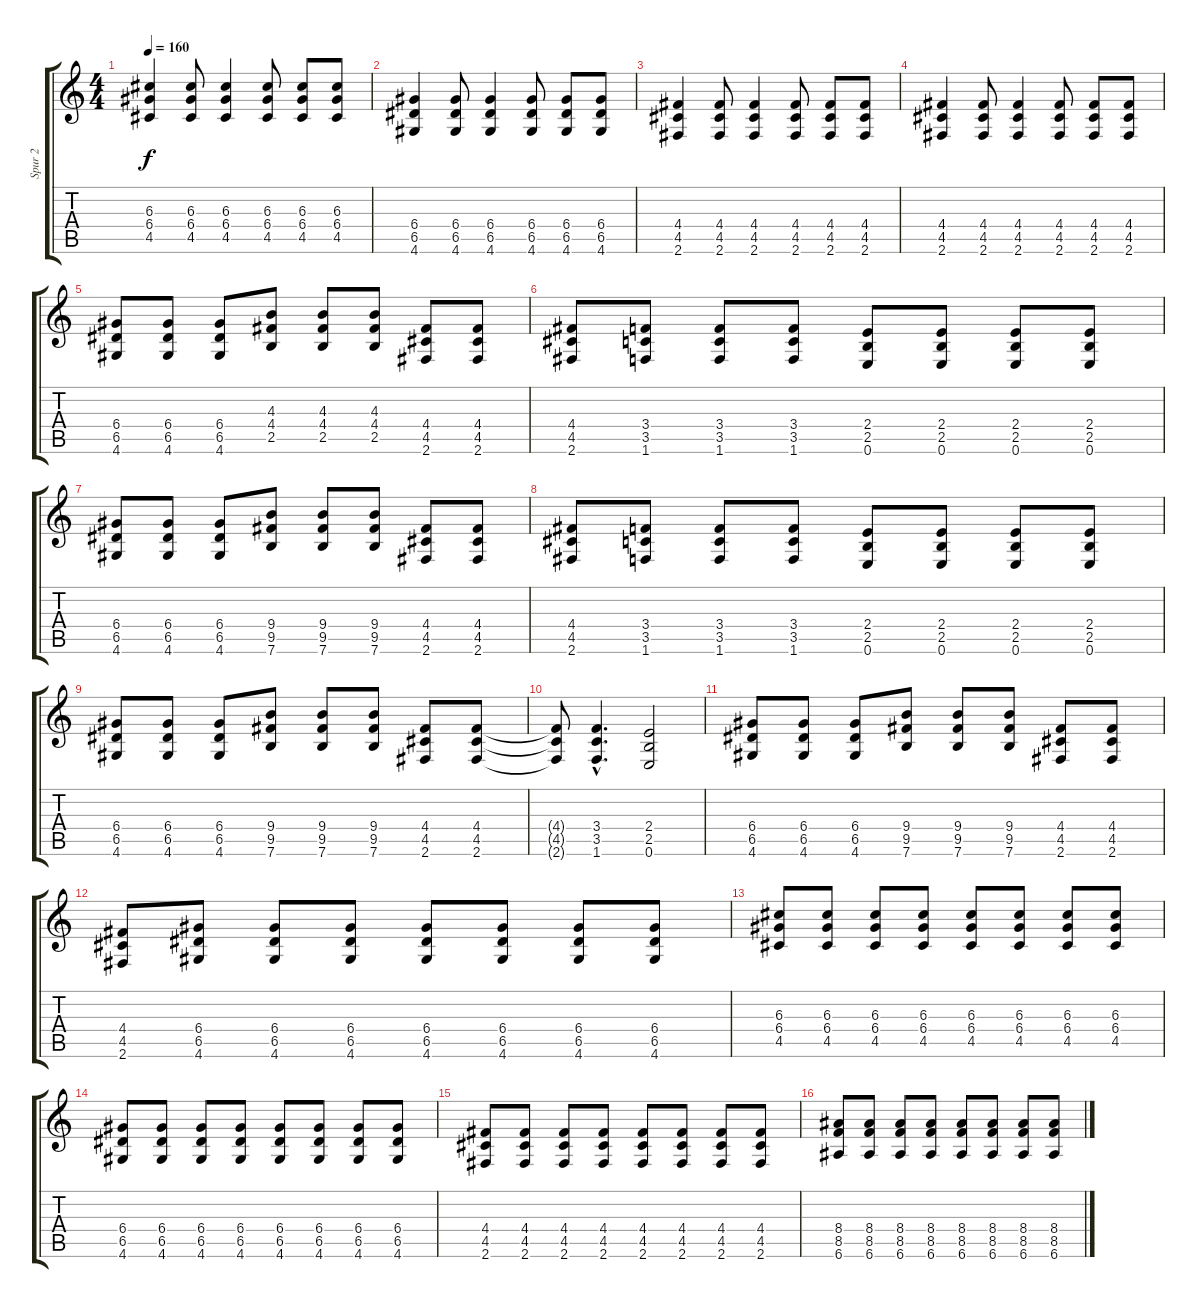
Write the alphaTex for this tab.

\track ("Spur 2" "Spur 2") {instrument distortionguitar}
\staff {score tabs}
\tuning (E4 B3 G3 D3 A2 E2) {hide}
\ts (4 4)
\tempo 160
\clef g2
\ks c
(6.3 6.4 4.5).4{dy f} (6.3 6.4 4.5).8 (6.3 6.4 4.5).4 (6.3 6.4 4.5).8 (6.3 6.4 4.5).8 (6.3 6.4 4.5).8 |
(6.4 6.5 4.6).4 (6.4 6.5 4.6).8 (6.4 6.5 4.6).4 (6.4 6.5 4.6).8 (6.4 6.5 4.6).8 (6.4 6.5 4.6).8 |
(4.4 4.5 2.6).4 (4.4 4.5 2.6).8 (4.4 4.5 2.6).4 (4.4 4.5 2.6).8 (4.4 4.5 2.6).8 (4.4 4.5 2.6).8 |
(4.4 4.5 2.6).4 (4.4 4.5 2.6).8 (4.4 4.5 2.6).4 (4.4 4.5 2.6).8 (4.4 4.5 2.6).8 (4.4 4.5 2.6).8 |
(6.4 6.5 4.6).8 (6.4 6.5 4.6).8 (6.4 6.5 4.6).8 (4.3 4.4 2.5).8 (4.3 4.4 2.5).8 (4.3 4.4 2.5).8 (4.4 4.5 2.6).8 (4.4 4.5 2.6).8 |
(4.4 4.5 2.6).8 (3.4 3.5 1.6).8 (3.4 3.5 1.6).8 (3.4 3.5 1.6).8 (2.4 2.5 0.6).8 (2.4 2.5 0.6).8 (2.4 2.5 0.6).8 (2.4 2.5 0.6).8 |
(6.4 6.5 4.6).8 (6.4 6.5 4.6).8 (6.4 6.5 4.6).8 (9.4 9.5 7.6).8 (9.4 9.5 7.6).8 (9.4 9.5 7.6).8 (4.4 4.5 2.6).8 (4.4 4.5 2.6).8 |
(4.4 4.5 2.6).8 (3.4 3.5 1.6).8 (3.4 3.5 1.6).8 (3.4 3.5 1.6).8 (2.4 2.5 0.6).8 (2.4 2.5 0.6).8 (2.4 2.5 0.6).8 (2.4 2.5 0.6).8 |
(6.4 6.5 4.6).8 (6.4 6.5 4.6).8 (6.4 6.5 4.6).8 (9.4 9.5 7.6).8 (9.4 9.5 7.6).8 (9.4 9.5 7.6).8 (4.4 4.5 2.6).8 (4.4 4.5 2.6).8 |
(4.4{t} 4.5{t} 2.6{t}).8 (3.4{hac} 3.5{hac} 1.6{hac}).4{d} (2.4 2.5 0.6).2 |
(6.4 6.5 4.6).8 (6.4 6.5 4.6).8 (6.4 6.5 4.6).8 (9.4 9.5 7.6).8 (9.4 9.5 7.6).8 (9.4 9.5 7.6).8 (4.4 4.5 2.6).8 (4.4 4.5 2.6).8 |
(4.4 4.5 2.6).8 (6.4 6.5 4.6).8 (6.4 6.5 4.6).8 (6.4 6.5 4.6).8 (6.4 6.5 4.6).8 (6.4 6.5 4.6).8 (6.4 6.5 4.6).8 (6.4 6.5 4.6).8 |
(6.3 6.4 4.5).8 (6.3 6.4 4.5).8 (6.3 6.4 4.5).8 (6.3 6.4 4.5).8 (6.3 6.4 4.5).8 (6.3 6.4 4.5).8 (6.3 6.4 4.5).8 (6.3 6.4 4.5).8 |
(6.4 6.5 4.6).8 (6.4 6.5 4.6).8 (6.4 6.5 4.6).8 (6.4 6.5 4.6).8 (6.4 6.5 4.6).8 (6.4 6.5 4.6).8 (6.4 6.5 4.6).8 (6.4 6.5 4.6).8 |
(4.4 4.5 2.6).8 (4.4 4.5 2.6).8 (4.4 4.5 2.6).8 (4.4 4.5 2.6).8 (4.4 4.5 2.6).8 (4.4 4.5 2.6).8 (4.4 4.5 2.6).8 (4.4 4.5 2.6).8 |
(8.4 8.5 6.6).8 (8.4 8.5 6.6).8 (8.4 8.5 6.6).8 (8.4 8.5 6.6).8 (8.4 8.5 6.6).8 (8.4 8.5 6.6).8 (8.4 8.5 6.6).8 (8.4 8.5 6.6).8
